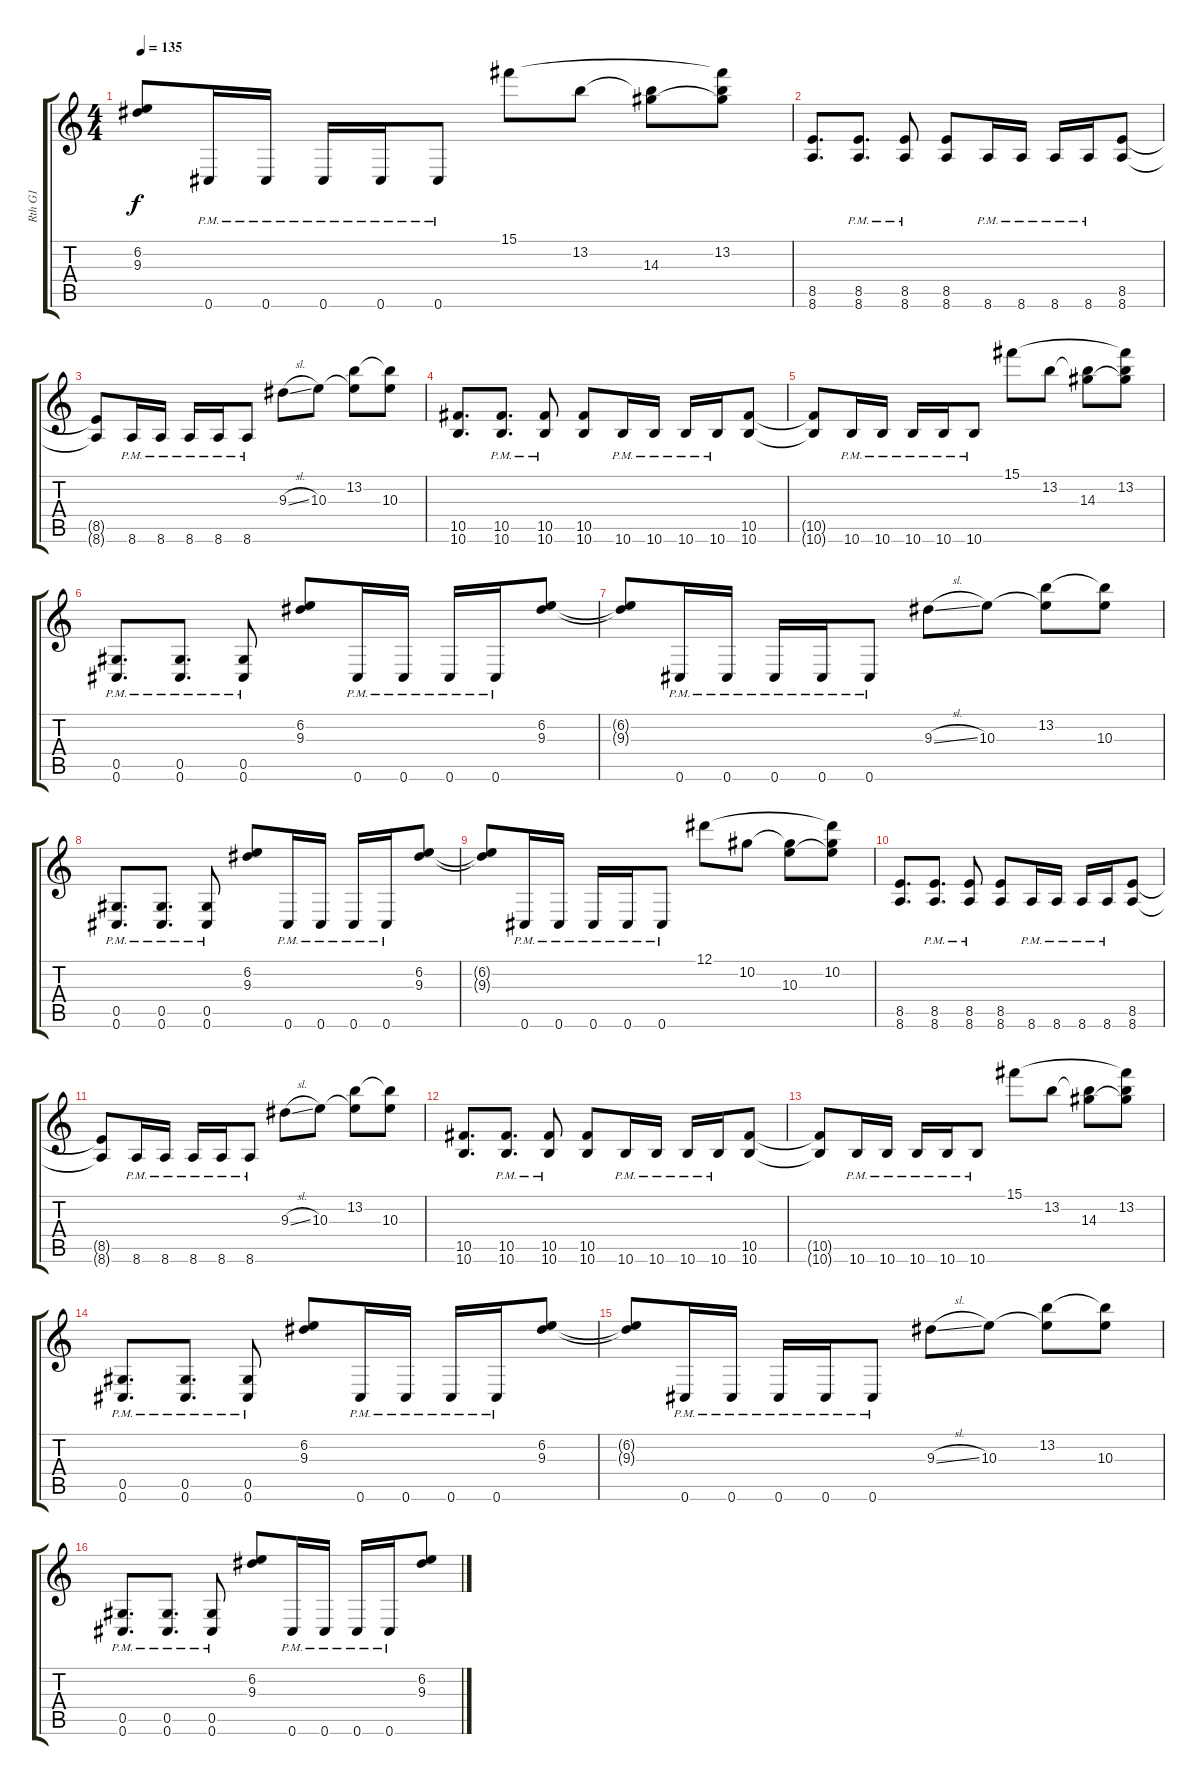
\track ("Rth G1" "Rth G1") {instrument overdrivenguitar}
\staff {score tabs}
\tuning (Eb4 Bb3 Gb3 Db3 Ab2 Db2) {hide}
\ts (4 4)
\tempo 135
\clef g2
\ks c
(6.2{t} 9.3{t}).8{dy f} 0.6{pm}.16 0.6{pm}.16 0.6{pm}.16 0.6{pm}.16 0.6{pm}.8 15.1.8 13.2.8 (13.2{t} 14.3).8 (15.1{t} 13.2 14.3{t}).8 |
(8.5 8.6).8{d} (8.5{pm} 8.6{pm}).8{d} (8.5{pm} 8.6{pm}).8 (8.5 8.6).8 8.6{pm}.16 8.6{pm}.16 8.6{pm}.16 8.6{pm}.16 (8.5 8.6).8 |
(8.5{t} 8.6{t}).8 8.6{pm}.16 8.6{pm}.16 8.6{pm}.16 8.6{pm}.16 8.6{pm}.8 9.3{sl}.8 10.3.8 (13.2 10.3{t}).8 (13.2{t} 10.3).8 |
(10.5 10.6).8{d} (10.5{pm} 10.6{pm}).8{d} (10.5{pm} 10.6{pm}).8 (10.5 10.6).8 10.6{pm}.16 10.6{pm}.16 10.6{pm}.16 10.6{pm}.16 (10.5 10.6).8 |
(10.5{t} 10.6{t}).8 10.6{pm}.16 10.6{pm}.16 10.6{pm}.16 10.6{pm}.16 10.6{pm}.8 15.1.8 13.2.8 (13.2{t} 14.3).8 (15.1{t} 13.2 14.3{t}).8 |
(0.5{pm} 0.6{pm}).8{d} (0.5{pm} 0.6{pm}).8{d} (0.5{pm} 0.6{pm}).8 (6.2 9.3).8 0.6{pm}.16 0.6{pm}.16 0.6{pm}.16 0.6{pm}.16 (6.2 9.3).8 |
(6.2{t} 9.3{t}).8 0.6{pm}.16 0.6{pm}.16 0.6{pm}.16 0.6{pm}.16 0.6{pm}.8 9.3{sl}.8 10.3.8 (13.2 10.3{t}).8 (13.2{t} 10.3).8 |
(0.5{pm} 0.6{pm}).8{d} (0.5{pm} 0.6{pm}).8{d} (0.5{pm} 0.6{pm}).8 (6.2 9.3).8 0.6{pm}.16 0.6{pm}.16 0.6{pm}.16 0.6{pm}.16 (6.2 9.3).8 |
(6.2{t} 9.3{t}).8 0.6{pm}.16 0.6{pm}.16 0.6{pm}.16 0.6{pm}.16 0.6{pm}.8 12.1.8 10.2.8 (10.2{t} 10.3).8 (12.1{t} 10.2 10.3{t}).8 |
(8.5 8.6).8{d} (8.5{pm} 8.6{pm}).8{d} (8.5{pm} 8.6{pm}).8 (8.5 8.6).8 8.6{pm}.16 8.6{pm}.16 8.6{pm}.16 8.6{pm}.16 (8.5 8.6).8 |
(8.5{t} 8.6{t}).8 8.6{pm}.16 8.6{pm}.16 8.6{pm}.16 8.6{pm}.16 8.6{pm}.8 9.3{sl}.8 10.3.8 (13.2 10.3{t}).8 (13.2{t} 10.3).8 |
(10.5 10.6).8{d} (10.5{pm} 10.6{pm}).8{d} (10.5{pm} 10.6{pm}).8 (10.5 10.6).8 10.6{pm}.16 10.6{pm}.16 10.6{pm}.16 10.6{pm}.16 (10.5 10.6).8 |
(10.5{t} 10.6{t}).8 10.6{pm}.16 10.6{pm}.16 10.6{pm}.16 10.6{pm}.16 10.6{pm}.8 15.1.8 13.2.8 (13.2{t} 14.3).8 (15.1{t} 13.2 14.3{t}).8 |
(0.5{pm} 0.6{pm}).8{d} (0.5{pm} 0.6{pm}).8{d} (0.5{pm} 0.6{pm}).8 (6.2 9.3).8 0.6{pm}.16 0.6{pm}.16 0.6{pm}.16 0.6{pm}.16 (6.2 9.3).8 |
(6.2{t} 9.3{t}).8 0.6{pm}.16 0.6{pm}.16 0.6{pm}.16 0.6{pm}.16 0.6{pm}.8 9.3{sl}.8 10.3.8 (13.2 10.3{t}).8 (13.2{t} 10.3).8 |
(0.5{pm} 0.6{pm}).8{d} (0.5{pm} 0.6{pm}).8{d} (0.5{pm} 0.6{pm}).8 (6.2 9.3).8 0.6{pm}.16 0.6{pm}.16 0.6{pm}.16 0.6{pm}.16 (6.2 9.3).8
